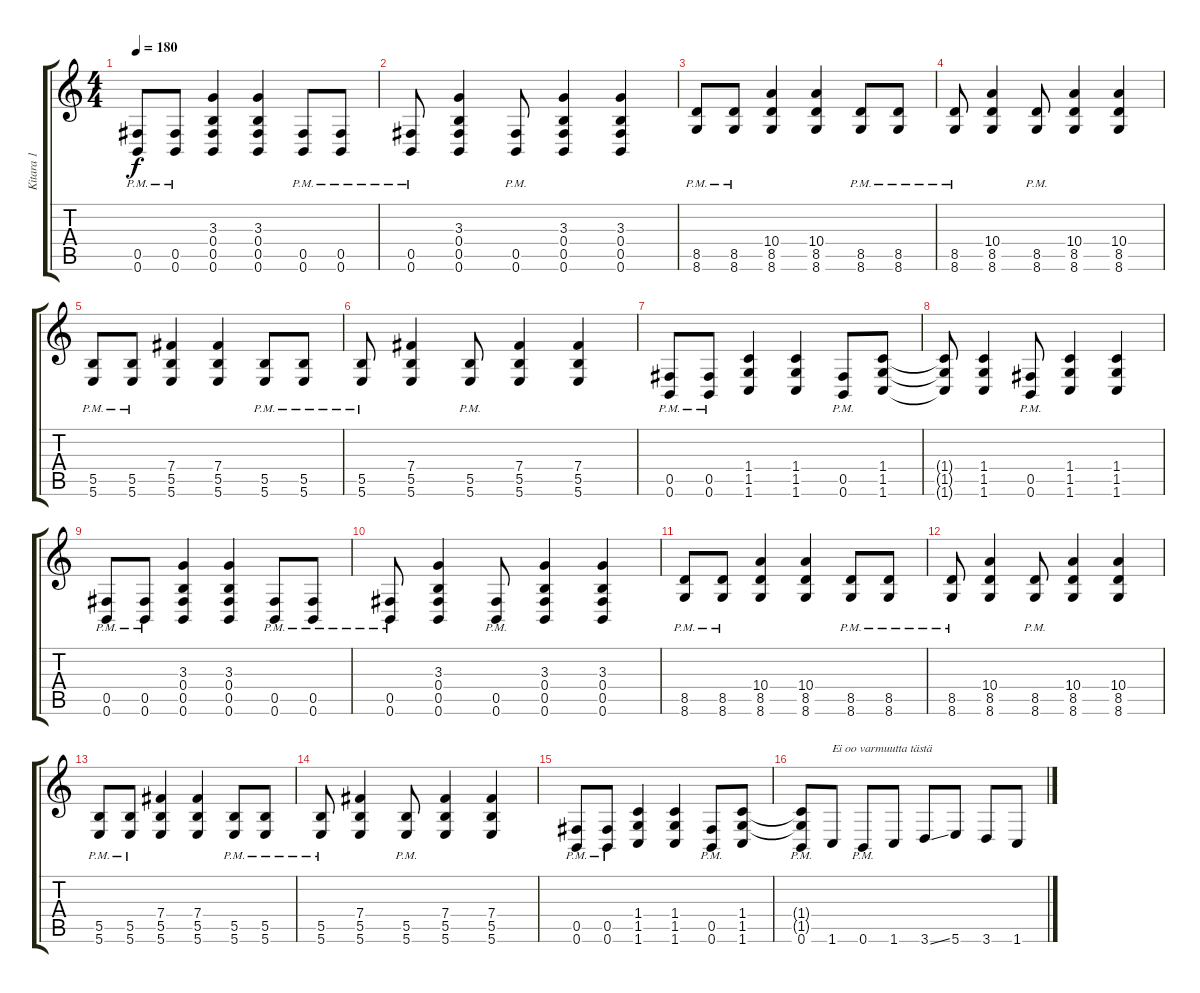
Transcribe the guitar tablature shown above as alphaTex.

\track ("Kitara 1" "Kitara 1") {instrument distortionguitar}
\staff {score tabs}
\tuning (Db4 Ab3 E3 B2 Gb2 B1) {hide}
\ts (4 4)
\tempo 180
\clef g2
\ks c
(0.5{pm} 0.6{pm}).8{dy f} (0.5{pm} 0.6{pm}).8 (3.3 0.4 0.5 0.6).4 (3.3 0.4 0.5 0.6).4 (0.5{pm} 0.6{pm}).8 (0.5{pm} 0.6{pm}).8 |
(0.5{pm} 0.6{pm}).8 (3.3 0.4 0.5 0.6).4 (0.5{pm} 0.6{pm}).8 (3.3 0.4 0.5 0.6).4 (3.3 0.4 0.5 0.6).4 |
(8.5{pm} 8.6{pm}).8 (8.5{pm} 8.6{pm}).8 (10.4 8.5 8.6).4 (10.4 8.5 8.6).4 (8.5{pm} 8.6{pm}).8 (8.5{pm} 8.6{pm}).8 |
(8.5{pm} 8.6{pm}).8 (10.4 8.5 8.6).4 (8.5{pm} 8.6{pm}).8 (10.4 8.5 8.6).4 (10.4 8.5 8.6).4 |
(5.5{pm} 5.6{pm}).8 (5.5{pm} 5.6{pm}).8 (7.4 5.5 5.6).4 (7.4 5.5 5.6).4 (5.5{pm} 5.6{pm}).8 (5.5{pm} 5.6{pm}).8 |
(5.5{pm} 5.6{pm}).8 (7.4 5.5 5.6).4 (5.5{pm} 5.6{pm}).8 (7.4 5.5 5.6).4 (7.4 5.5 5.6).4 |
(0.5{pm} 0.6{pm}).8 (0.5{pm} 0.6{pm}).8 (1.4 1.5 1.6).4 (1.4 1.5 1.6).4 (0.5{pm} 0.6{pm}).8 (1.4 1.5 1.6).8 |
(1.4{t} 1.5{t} 1.6{t}).8 (1.4 1.5 1.6).4 (0.5{pm} 0.6{pm}).8 (1.4 1.5 1.6).4 (1.4 1.5 1.6).4 |
(0.5{pm} 0.6{pm}).8 (0.5{pm} 0.6{pm}).8 (3.3 0.4 0.5 0.6).4 (3.3 0.4 0.5 0.6).4 (0.5{pm} 0.6{pm}).8 (0.5{pm} 0.6{pm}).8 |
(0.5{pm} 0.6{pm}).8 (3.3 0.4 0.5 0.6).4 (0.5{pm} 0.6{pm}).8 (3.3 0.4 0.5 0.6).4 (3.3 0.4 0.5 0.6).4 |
(8.5{pm} 8.6{pm}).8 (8.5{pm} 8.6{pm}).8 (10.4 8.5 8.6).4 (10.4 8.5 8.6).4 (8.5{pm} 8.6{pm}).8 (8.5{pm} 8.6{pm}).8 |
(8.5{pm} 8.6{pm}).8 (10.4 8.5 8.6).4 (8.5{pm} 8.6{pm}).8 (10.4 8.5 8.6).4 (10.4 8.5 8.6).4 |
(5.5{pm} 5.6{pm}).8 (5.5{pm} 5.6{pm}).8 (7.4 5.5 5.6).4 (7.4 5.5 5.6).4 (5.5{pm} 5.6{pm}).8 (5.5{pm} 5.6{pm}).8 |
(5.5{pm} 5.6{pm}).8 (7.4 5.5 5.6).4 (5.5{pm} 5.6{pm}).8 (7.4 5.5 5.6).4 (7.4 5.5 5.6).4 |
(0.5{pm} 0.6{pm}).8 (0.5{pm} 0.6{pm}).8 (1.4 1.5 1.6).4 (1.4 1.5 1.6).4 (0.5{pm} 0.6{pm}).8 (1.4 1.5 1.6).8 |
(1.4{t} 1.5{t} 0.6{pm}).8 1.6.8{txt "Ei oo varmuutta tästä"} 0.6{pm}.8 1.6.8 3.6{ss}.8 5.6.8 3.6.8 1.6.8
